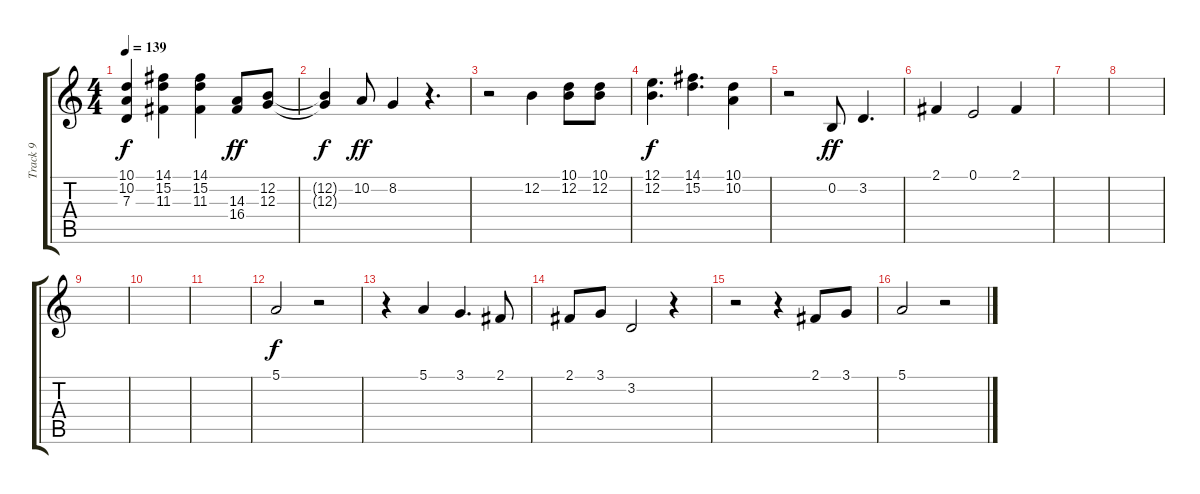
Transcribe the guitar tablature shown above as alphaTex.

\track ("Track 9" "Track 9") {instrument oboe}
\staff {score tabs}
\tuning (E4 B3 G3 D3 A2 E2) {hide}
\ts (4 4)
\tempo 139
\clef g2
\ks c
(10.1 10.2 7.3).4{dy f} (14.1 15.2 11.3).4 (14.1 15.2 11.3).4 (14.3 16.4).8{dy ff} (12.2 12.3).8 |
(12.2{t} 12.3{t}).4{dy f} 10.2.8{dy ff} 8.2.4 r.4{d} |
r.2 12.2.4 (10.1 12.2).8 (10.1 12.2).8 |
(12.1 12.2).4{d dy f} (14.1 15.2).4{d} (10.1 10.2).4 |
r.2 0.2.8{dy ff} 3.2.4{d} |
2.1.4 0.1.2 2.1.4 |
|
|
|
|
|
5.1.2{dy f} r.2 |
r.4 5.1.4 3.1.4{d} 2.1.8 |
2.1.8 3.1.8 3.2.2 r.4 |
r.2 r.4 2.1.8 3.1.8 |
5.1.2 r.2
